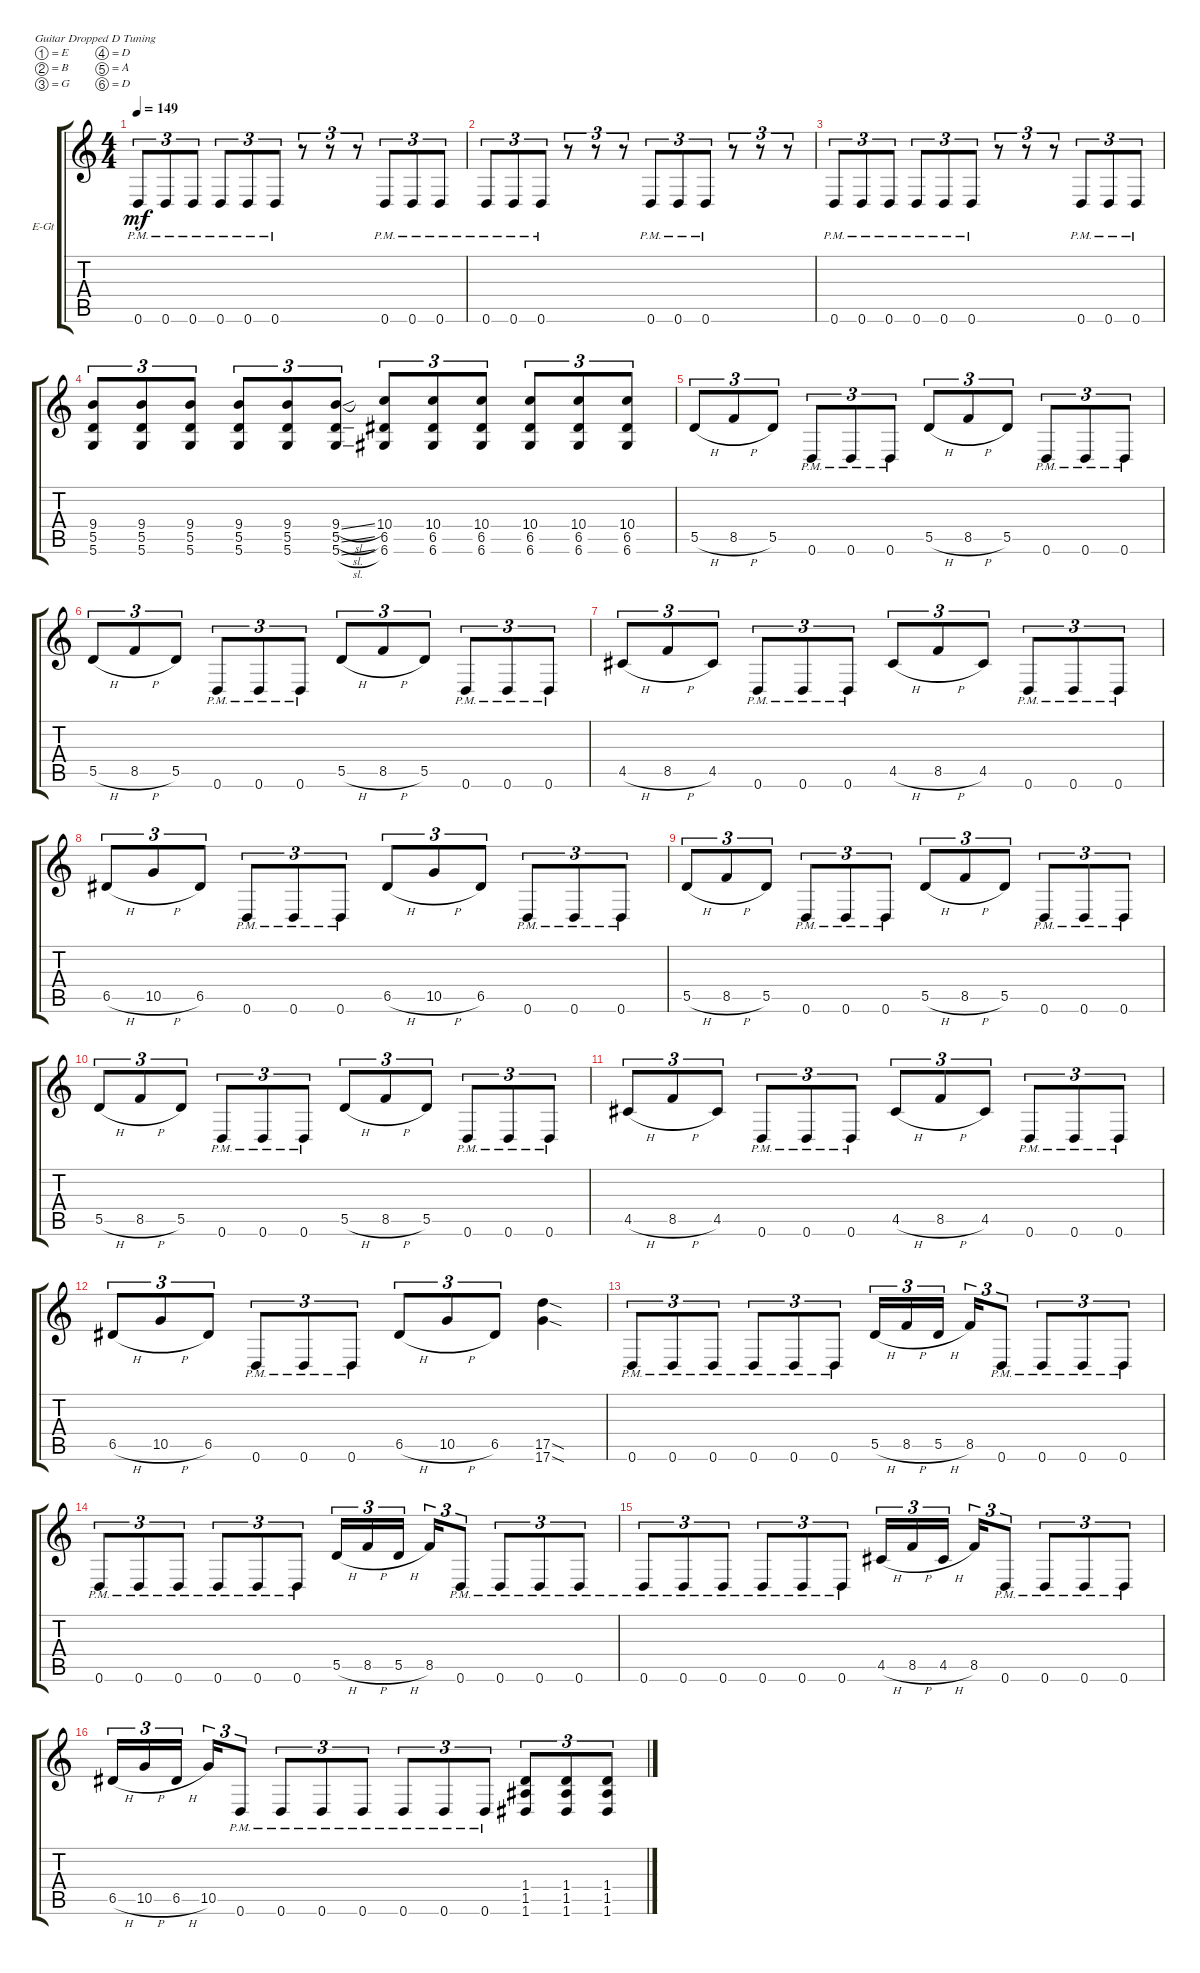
\defaultSystemsLayout 4
\bracketExtendMode groupsimilarinstruments
\firstSystemTrackNameOrientation horizontal
\otherSystemsTrackNameOrientation horizontal
\track ("Willie Adler I" "E-Gt") {instrument distortionguitar}
\staff {score tabs}
\tuning (E4 B3 G3 D3 A2 D2)
\ts (4 4)
\tempo 149
\clef g2
\ks c
0.6{pm}.8{tu (3 2) dy mf} 0.6{pm}.8{tu (3 2)} 0.6{pm}.8{tu (3 2)} 0.6{pm}.8{tu (3 2)} 0.6{pm}.8{tu (3 2)} 0.6{pm}.8{tu (3 2)} r.8{tu (3 2)} r.8{tu (3 2)} r.8{tu (3 2)} 0.6{pm}.8{tu (3 2)} 0.6{pm}.8{tu (3 2)} 0.6{pm}.8{tu (3 2)} |
0.6{pm}.8{tu (3 2)} 0.6{pm}.8{tu (3 2)} 0.6{pm}.8{tu (3 2)} r.8{tu (3 2)} r.8{tu (3 2)} r.8{tu (3 2)} 0.6{pm}.8{tu (3 2)} 0.6{pm}.8{tu (3 2)} 0.6{pm}.8{tu (3 2)} r.8{tu (3 2)} r.8{tu (3 2)} r.8{tu (3 2)} |
0.6{pm}.8{tu (3 2)} 0.6{pm}.8{tu (3 2)} 0.6{pm}.8{tu (3 2)} 0.6{pm}.8{tu (3 2)} 0.6{pm}.8{tu (3 2)} 0.6{pm}.8{tu (3 2)} r.8{tu (3 2)} r.8{tu (3 2)} r.8{tu (3 2)} 0.6{pm}.8{tu (3 2)} 0.6{pm}.8{tu (3 2)} 0.6{pm}.8{tu (3 2)} |
(5.6 5.5 9.4).8{tu (3 2)} (5.6 5.5 9.4).8{tu (3 2)} (5.6 5.5 9.4).8{tu (3 2)} (9.4 5.6 5.5).8{tu (3 2)} (5.6 5.5 9.4).8{tu (3 2)} (5.6{sl} 5.5{sl} 9.4{sl}).8{tu (3 2)} (6.6 6.5 10.4).8{tu (3 2)} (6.6 6.5 10.4).8{tu (3 2)} (6.6 6.5 10.4).8{tu (3 2)} (6.6 6.5 10.4).8{tu (3 2)} (6.6 6.5 10.4).8{tu (3 2)} (6.6 6.5 10.4).8{tu (3 2)} |
5.5{h}.8{tu (3 2)} 8.5{h}.8{tu (3 2)} 5.5.8{tu (3 2)} 0.6{pm}.8{tu (3 2)} 0.6{pm}.8{tu (3 2)} 0.6{pm}.8{tu (3 2)} 5.5{h}.8{tu (3 2)} 8.5{h}.8{tu (3 2)} 5.5.8{tu (3 2)} 0.6{pm}.8{tu (3 2)} 0.6{pm}.8{tu (3 2)} 0.6{pm}.8{tu (3 2)} |
5.5{h}.8{tu (3 2)} 8.5{h}.8{tu (3 2)} 5.5.8{tu (3 2)} 0.6{pm}.8{tu (3 2)} 0.6{pm}.8{tu (3 2)} 0.6{pm}.8{tu (3 2)} 5.5{h}.8{tu (3 2)} 8.5{h}.8{tu (3 2)} 5.5.8{tu (3 2)} 0.6{pm}.8{tu (3 2)} 0.6{pm}.8{tu (3 2)} 0.6{pm}.8{tu (3 2)} |
4.5{h}.8{tu (3 2)} 8.5{h}.8{tu (3 2)} 4.5.8{tu (3 2)} 0.6{pm}.8{tu (3 2)} 0.6{pm}.8{tu (3 2)} 0.6{pm}.8{tu (3 2)} 4.5{h}.8{tu (3 2)} 8.5{h}.8{tu (3 2)} 4.5.8{tu (3 2)} 0.6{pm}.8{tu (3 2)} 0.6{pm}.8{tu (3 2)} 0.6{pm}.8{tu (3 2)} |
6.5{h}.8{tu (3 2)} 10.5{h}.8{tu (3 2)} 6.5.8{tu (3 2)} 0.6{pm}.8{tu (3 2)} 0.6{pm}.8{tu (3 2)} 0.6{pm}.8{tu (3 2)} 6.5{h}.8{tu (3 2)} 10.5{h}.8{tu (3 2)} 6.5.8{tu (3 2)} 0.6{pm}.8{tu (3 2)} 0.6{pm}.8{tu (3 2)} 0.6{pm}.8{tu (3 2)} |
5.5{h}.8{tu (3 2)} 8.5{h}.8{tu (3 2)} 5.5.8{tu (3 2)} 0.6{pm}.8{tu (3 2)} 0.6{pm}.8{tu (3 2)} 0.6{pm}.8{tu (3 2)} 5.5{h}.8{tu (3 2)} 8.5{h}.8{tu (3 2)} 5.5.8{tu (3 2)} 0.6{pm}.8{tu (3 2)} 0.6{pm}.8{tu (3 2)} 0.6{pm}.8{tu (3 2)} |
5.5{h}.8{tu (3 2)} 8.5{h}.8{tu (3 2)} 5.5.8{tu (3 2)} 0.6{pm}.8{tu (3 2)} 0.6{pm}.8{tu (3 2)} 0.6{pm}.8{tu (3 2)} 5.5{h}.8{tu (3 2)} 8.5{h}.8{tu (3 2)} 5.5.8{tu (3 2)} 0.6{pm}.8{tu (3 2)} 0.6{pm}.8{tu (3 2)} 0.6{pm}.8{tu (3 2)} |
4.5{h}.8{tu (3 2)} 8.5{h}.8{tu (3 2)} 4.5.8{tu (3 2)} 0.6{pm}.8{tu (3 2)} 0.6{pm}.8{tu (3 2)} 0.6{pm}.8{tu (3 2)} 4.5{h}.8{tu (3 2)} 8.5{h}.8{tu (3 2)} 4.5.8{tu (3 2)} 0.6{pm}.8{tu (3 2)} 0.6{pm}.8{tu (3 2)} 0.6{pm}.8{tu (3 2)} |
6.5{h}.8{tu (3 2)} 10.5{h}.8{tu (3 2)} 6.5.8{tu (3 2)} 0.6{pm}.8{tu (3 2)} 0.6{pm}.8{tu (3 2)} 0.6{pm}.8{tu (3 2)} 6.5{h}.8{tu (3 2)} 10.5{h}.8{tu (3 2)} 6.5.8{tu (3 2)} (17.6{sod} 17.5{sod}).4 |
0.6{pm}.8{tu (3 2)} 0.6{pm}.8{tu (3 2)} 0.6{pm}.8{tu (3 2)} 0.6{pm}.8{tu (3 2)} 0.6{pm}.8{tu (3 2)} 0.6{pm}.8{tu (3 2)} 5.5{h}.16{tu (3 2)} 8.5{h}.16{tu (3 2)} 5.5{h}.16{tu (3 2)} 8.5.16{tu (3 2)} 0.6{pm}.8{tu (3 2)} 0.6{pm}.8{tu (3 2)} 0.6{pm}.8{tu (3 2)} 0.6{pm}.8{tu (3 2)} |
0.6{pm}.8{tu (3 2)} 0.6{pm}.8{tu (3 2)} 0.6{pm}.8{tu (3 2)} 0.6{pm}.8{tu (3 2)} 0.6{pm}.8{tu (3 2)} 0.6{pm}.8{tu (3 2)} 5.5{h}.16{tu (3 2)} 8.5{h}.16{tu (3 2)} 5.5{h}.16{tu (3 2)} 8.5.16{tu (3 2)} 0.6{pm}.8{tu (3 2)} 0.6{pm}.8{tu (3 2)} 0.6{pm}.8{tu (3 2)} 0.6{pm}.8{tu (3 2)} |
0.6{pm}.8{tu (3 2)} 0.6{pm}.8{tu (3 2)} 0.6{pm}.8{tu (3 2)} 0.6{pm}.8{tu (3 2)} 0.6{pm}.8{tu (3 2)} 0.6{pm}.8{tu (3 2)} 4.5{h}.16{tu (3 2)} 8.5{h}.16{tu (3 2)} 4.5{h}.16{tu (3 2)} 8.5.16{tu (3 2)} 0.6{pm}.8{tu (3 2)} 0.6{pm}.8{tu (3 2)} 0.6{pm}.8{tu (3 2)} 0.6{pm}.8{tu (3 2)} |
6.5{h}.16{tu (3 2)} 10.5{h}.16{tu (3 2)} 6.5{h}.16{tu (3 2)} 10.5.16{tu (3 2)} 0.6{pm}.8{tu (3 2)} 0.6{pm}.8{tu (3 2)} 0.6{pm}.8{tu (3 2)} 0.6{pm}.8{tu (3 2)} 0.6{pm}.8{tu (3 2)} 0.6{pm}.8{tu (3 2)} 0.6{pm}.8{tu (3 2)} (1.6 1.5 1.4).8{tu (3 2)} (1.6 1.5 1.4).8{tu (3 2)} (1.6 1.5 1.4).8{tu (3 2)}
